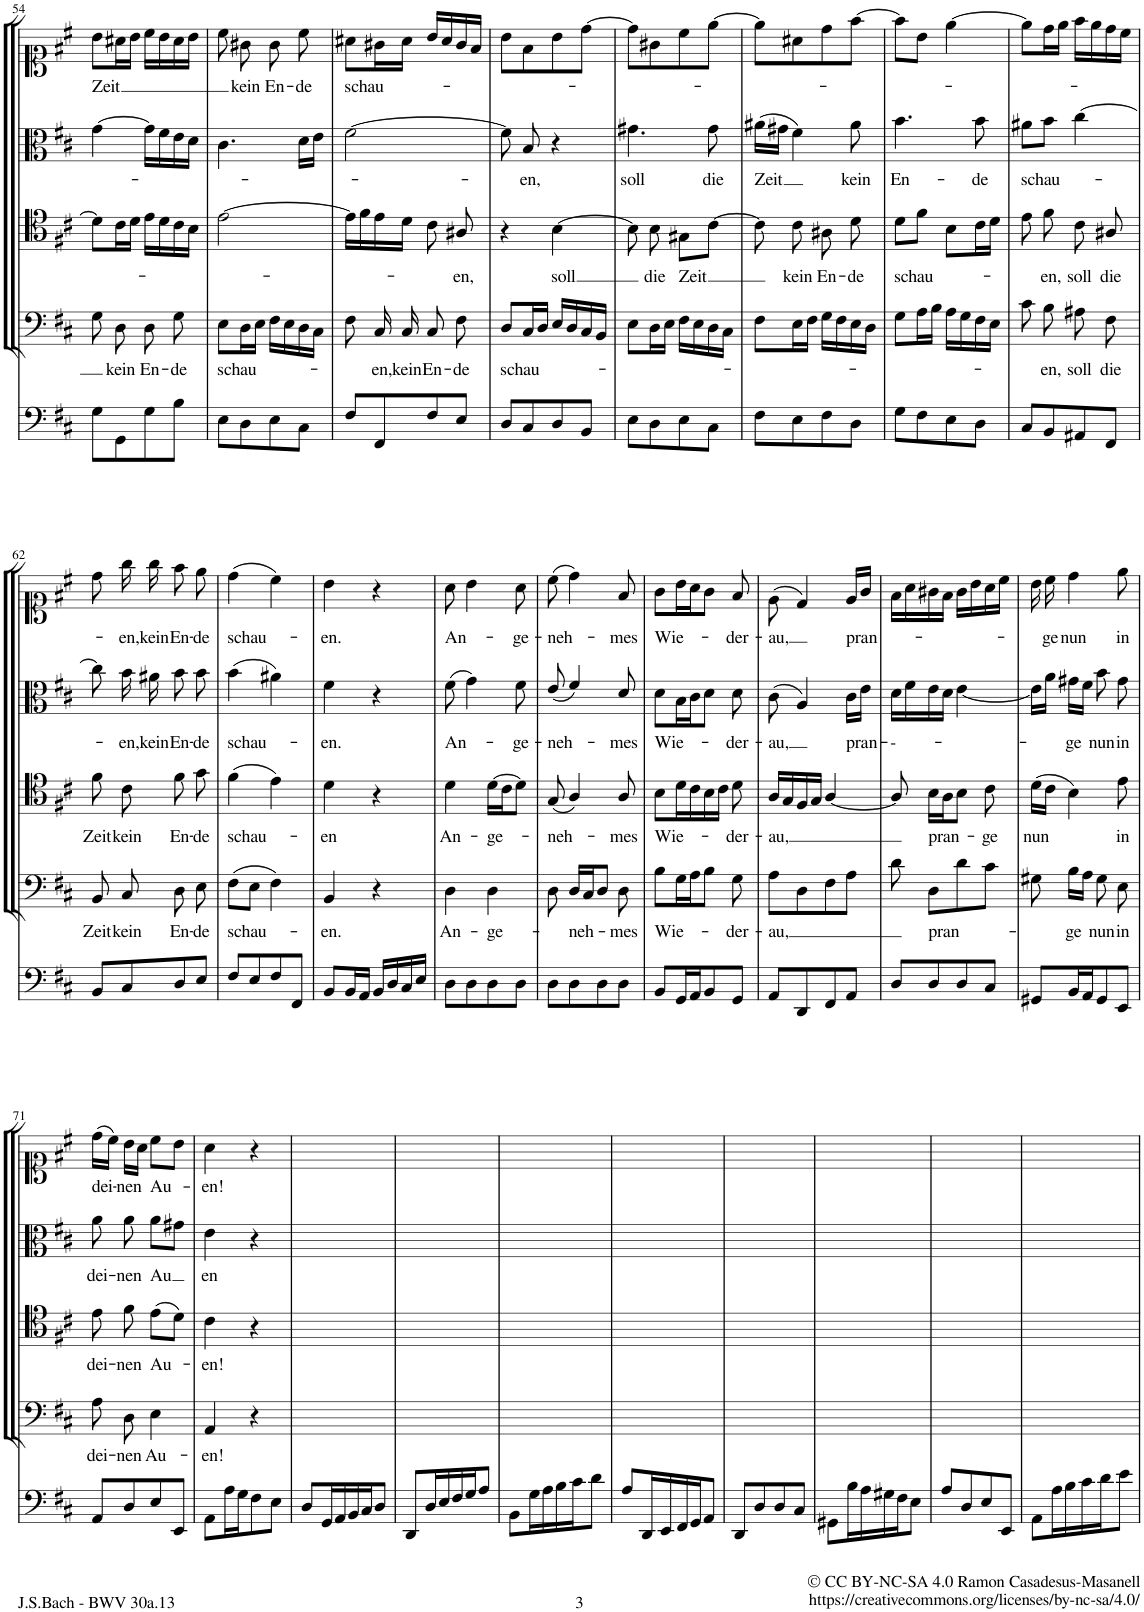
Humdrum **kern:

**kern	**kern	**text	**kern	**text	**kern	**text	**kern	**text
*part5	*part4	*part4	*part3	*part3	*part2	*part2	*part1	*part1
*staff5	*staff4	*staff4	*staff3	*staff3	*staff2	*staff2	*staff1	*staff1
*I"Continuo	*I"Basso	*	*I"Tenore	*	*I"Alto	*	*I"Soprano	*
!!LO:PB:g=z
*clefF4	*clefF4	*	*clefC4	*	*clefC3	*	*clefC1	*
*k[f#c#]	*k[f#c#]	*	*k[f#c#]	*	*k[f#c#]	*	*k[f#c#]	*
*M2/4	*M2/4	*	*M2/4	*	*M2/4	*	*M2/4	*
=54	=54	=54	=54	=54	=54	=54	=54	=54
!	!	!	!	!	!	!	!	!LO:LY:b
8G\L	8G\	.	8d\L]	.	[>4g\	.	8b\L	Zeit
!	!	!LO:LY:b	!	!	!	!	!	!
8GG\	8D\	-kein	16c#\L	.	.	.	16a#X\L	.
.	.	.	16d\JJ	.	.	.	16b\JJ	.
!	!	!LO:LY:b	!	!	!	!	!	!
8G\	8D\	En-	16e\LL	.	16g\LL]	.	16cc#\LL	.
.	.	.	16d\	.	16f#\	.	16b\	.
!	!	!LO:LY:b	!	!	!	!	!	!
8B\J	8G\	-de	16c#\	.	16e\	.	16a#\	.
.	.	.	16B\JJ	.	16d\JJ	.	16b\JJ	.
=55	=55	=55	=55	=55	=55	=55	=55	=55
!	!	!LO:LY:b	!	!	!	!	!	!
8E\L	8E\L	schau-	[>2e\	.	4.c#\	.	8cc#\	.
!	!	!	!	!	!	!	!	!LO:LY:b
8D\	16D\L	.	.	.	.	.	8g#X\	-kein
.	16E\JJ	.	.	.	.	.	.	.
!	!	!	!	!	!	!	!	!LO:LY:b
8E\	16F#\LL	.	.	.	.	.	8g#\	En-
.	16E\	.	.	.	.	.	.	.
!	!	!	!	!	!	!	!	!LO:LY:b
8C#\J	16D\	.	.	.	16d\LL	.	8cc#\	-de
.	16C#\JJ	.	.	.	16e\JJ	.	.	.
=56	=56	=56	=56	=56	=56	=56	=56	=56
!	!	!	!	!	!	!	!	!LO:LY:b
8F#/L	8F#\	.	16e\LL]	.	[>2f#\	.	8a#X\L	schau-
.	.	.	16f#\	.	.	.	.	.
!	!	!LO:LY:b	!	!	!	!	!	!
8FF#/	16C#/	-en,	16e\	.	.	.	16g#X\L	.
!	!	!LO:LY:b	!	!	!	!	!	!
.	16C#/	-kein	16d\JJ	.	.	.	16a#\JJ	.
!	!	!LO:LY:b	!	!	!	!	!	!
8F#/	8C#/	En-	8c#\	.	.	.	16b/LL	.
.	.	.	.	.	.	.	16a#/	.
!	!	!LO:LY:b	!	!LO:LY:b	!	!	!	!
8E/J	8F#\	-de	8A#X/	-en,	.	.	16g#/	.
.	.	.	.	.	.	.	16f#/JJ	.
=57	=57	=57	=57	=57	=57	=57	=57	=57
!	!	!LO:LY:b	!	!	!	!	!	!
8D/L	8D/L	schau-	4r	.	8f#\]	.	8b\L	.
!	!	!	!	!	!	!LO:LY:b	!	!
8C#/	16C#/L	.	.	.	8B/	-en,	8f#\	.
.	16D/JJ	.	.	.	.	.	.	.
!	!	!	!	!LO:LY:b	!	!	!	!
8D/	16E/LL	.	[>4B\	soll	4r	.	8b\	.
.	16D/	.	.	.	.	.	.	.
8BB/J	16C#/	.	.	.	.	.	[>8dd\J	.
.	16BB/JJ	.	.	.	.	.	.	.
=58	=58	=58	=58	=58	=58	=58	=58	=58
!	!	!	!	!	!	!LO:LY:b	!	!
8E\L	8E\L	.	8B\]	.	4.g#X\	soll	8dd\L]	.
!	!	!	!	!LO:LY:b	!	!	!	!
8D\	16D\L	.	8B\	die	.	.	8g#X\	.
.	16E\JJ	.	.	.	.	.	.	.
!	!	!	!	!LO:LY:b	!	!	!	!
8E\	16F#\LL	.	8G#X\L	Zeit	.	.	8cc#\	.
.	16E\	.	.	.	.	.	.	.
!	!	!	!	!	!	!LO:LY:b	!	!
8C#\J	16D\	.	[>8c#\J	.	8g#\	die	[>8ee\J	.
.	16C#\JJ	.	.	.	.	.	.	.
=59	=59	=59	=59	=59	=59	=59	=59	=59
!	!	!	!	!	!	!LO:LY:b	!	!
8F#\L	8F#\L	.	8c#\]	.	(16a#X\LL	Zeit	8ee\L]	.
.	.	.	.	.	16g#X\JJ	.	.	.
!	!	!	!	!LO:LY:b	!	!	!	!
8E\	16E\L	.	8c#\	-kein	4f#\)	.	8a#X\	.
.	16F#\JJ	.	.	.	.	.	.	.
!	!	!	!	!LO:LY:b	!	!	!	!
8F#\	16G\LL	.	8A#X\	En-	.	.	8dd\	.
.	16F#\	.	.	.	.	.	.	.
!	!	!	!	!LO:LY:b	!	!LO:LY:b	!	!
8D\J	16E\	.	8d\	-de	8a#\	kein	[>8ff#\J	.
.	16D\JJ	.	.	.	.	.	.	.
=60	=60	=60	=60	=60	=60	=60	=60	=60
!	!	!	!	!LO:LY:b	!	!LO:LY:b	!	!
8G\L	8G\L	.	8d\L	schau-	4.b\	En-	8ff#\L]	.
8F#\	16A\L	.	8f#\J	.	.	.	8b\J	.
.	16B\JJ	.	.	.	.	.	.	.
8E\	16A\LL	.	8B\L	.	.	.	[>4ee\	.
.	16G\	.	.	.	.	.	.	.
!	!	!	!	!	!	!LO:LY:b	!	!
8D\J	16F#\	.	16c#\L	.	8b\	-de	.	.
.	16E\JJ	.	16d\JJ	.	.	.	.	.
=61	=61	=61	=61	=61	=61	=61	=61	=61
!	!	!	!	!	!	!LO:LY:b	!	!
8C#/L	8c#\	.	8e\	.	8a#X\L	schau-	8ee\L]	.
!	!	!LO:LY:b	!	!LO:LY:b	!	!	!	!
8BB/	8B\	en,	8f#\	en,	8b\J	.	16dd\L	.
.	.	.	.	.	.	.	16ee\JJ	.
!	!	!LO:LY:b	!	!LO:LY:b	!	!	!	!
8AA#X/	8A#X\	soll	8c#\	soll	[>4cc#\	.	16ff#\LL	.
.	.	.	.	.	.	.	16ee\	.
!	!	!LO:LY:b	!	!LO:LY:b	!	!	!	!
8FF#/J	8F#\	die	8A#X/	die	.	.	16dd\	.
.	.	.	.	.	.	.	16cc#\JJ	.
!!LO:LB:g=z
=62	=62	=62	=62	=62	=62	=62	=62	=62
!	!	!LO:LY:b	!	!LO:LY:b	!	!	!	!
8BB/L	8BB/	Zeit	8f#\	Zeit	8cc#\]	.	8dd\	.
!	!	!LO:LY:b	!	!LO:LY:b	!	!LO:LY:b	!	!LO:LY:b
8C#/	8C#/	kein	8c#\	kein	16b\	-en,	16gg\	-en,
!	!	!	!	!	!	!LO:LY:b	!	!LO:LY:b
.	.	.	.	.	16a#X\	kein	16gg\	kein
!	!	!LO:LY:b	!	!LO:LY:b	!	!LO:LY:b	!	!LO:LY:b
8D/	8D\	En-	8f#\	En-	8b\	En-	8ff#\	En-
!	!	!LO:LY:b	!	!LO:LY:b	!	!LO:LY:b	!	!LO:LY:b
8E/J	8E\	-de	8g\	-de	8b\	-de	8ee\	-de
=63	=63	=63	=63	=63	=63	=63	=63	=63
!	!	!LO:LY:b	!	!LO:LY:b	!	!LO:LY:b	!	!LO:LY:b
8F#/L	(8F#\L	schau-	(4f#\	schau-	(4b\	schau-	(4dd\	schau-
8E/	8E\J	.	.	.	.	.	.	.
8F#/	4F#\)	.	4e\)	.	4a#X\)	.	4cc#\)	.
8FF#/J	.	.	.	.	.	.	.	.
=64	=64	=64	=64	=64	=64	=64	=64	=64
!	!	!LO:LY:b	!	!LO:LY:b	!	!LO:LY:b	!	!LO:LY:b
8BB/L	4BB/	-en.	4d\	-en	4f#\	-en.	4b\	-en.
16BB/L	.	.	.	.	.	.	.	.
16AA/JJ	.	.	.	.	.	.	.	.
16BB/LL	4r	.	4r	.	4r	.	4r	.
16D/	.	.	.	.	.	.	.	.
16C#/	.	.	.	.	.	.	.	.
16E/JJ	.	.	.	.	.	.	.	.
=65	=65	=65	=65	=65	=65	=65	=65	=65
!	!	!LO:LY:b	!	!LO:LY:b	!	!LO:LY:b	!	!LO:LY:b
8D\L	4D\	An-	4d\	An-	(8f#\	An-	8a\	An-
8D\	.	.	.	.	4g\)	.	4b\	.
!	!	!LO:LY:b	!	!LO:LY:b	!	!	!	!
8D\	4D\	-ge-	[>16d\LL	-ge-	.	.	.	.
.	.	.	16c#\J	.	.	.	.	.
!	!	!	!	!	!	!LO:LY:b	!	!LO:LY:b
8D\J	.	.	8d\J]	.	8f#\	-ge-	8a\	-ge-
=66	=66	=66	=66	=66	=66	=66	=66	=66
!	!	!	!	!LO:LY:b	!	!LO:LY:b	!	!LO:LY:b
8D\L	8D\	.	(8G/	-neh-	(8e/	-neh-	(8cc#\	-neh-
!	!	!LO:LY:b	!	!	!	!	!	!
8D\	16D/LL	-neh-	4A/)	.	4f#/)	.	4dd\)	.
.	16C#/J	.	.	.	.	.	.	.
8D\	8D/J	.	.	.	.	.	.	.
!	!	!LO:LY:b	!	!LO:LY:b	!	!LO:LY:b	!	!LO:LY:b
8D\J	8D\	-mes	8A/	-mes	8d/	-mes	8f#/	-mes
=67	=67	=67	=67	=67	=67	=67	=67	=67
!	!	!LO:LY:b	!	!LO:LY:b	!	!LO:LY:b	!	!LO:LY:b
8BB/L	8B\L	Wie-	8B\L	Wie-	8d\L	Wie-	8g\L	Wie-
16GG/L	16G\L	.	16d\L	.	16B\L	.	16b\L	.
16AA/J	16A\J	.	16c#\	.	16c#\J	.	16a\J	.
8BB/	8B\J	.	16B\	.	8d\J	.	8g\J	.
.	.	.	16c#\JJ	.	.	.	.	.
!	!	!LO:LY:b	!	!LO:LY:b	!	!LO:LY:b	!	!LO:LY:b
8GG/J	8G\	-der-	8d\	-der-	8d\	der-	8f#/	-der-
=68	=68	=68	=68	=68	=68	=68	=68	=68
!	!	!LO:LY:b	!	!LO:LY:b	!	!LO:LY:b	!	!LO:LY:b
8AA/L	8A\L	-au,	16A/LL	-au,	(8c#\	-au,	(>8e\	-au,
.	.	.	16G/	.	.	.	.	.
8DD/	8D\	.	16F#/	.	4A/)	.	4d/)	.
.	.	.	16G/JJ	.	.	.	.	.
8FF#/	8F#\	.	[<4A/	.	.	.	.	.
!	!	!	!	!	!	!LO:LY:b	!	!LO:LY:b
8AA/J	8A\J	.	.	.	16c#\LL	pran-	16e/LL	pran-
.	.	.	.	.	16e\JJ	.	16g/JJ	.
=69	=69	=69	=69	=69	=69	=69	=69	=69
!	!	!	!	!	!	!LO:LY:b	!	!
8D/L	8d\	.	8A/]	.	16d\LL	---	16f#\LL	.
.	.	.	.	.	16f#\	.	16a\	.
!	!	!LO:LY:b	!	!LO:LY:b	!	!	!	!
8D/	8D\L	pran-	16B\LL	pran-	16e\	.	16g#X\	.
.	.	.	16A\J	.	16d\JJ	.	16f#\JJ	.
8D/	8d\	.	8B\J	.	[<4e\	.	16g#\LL	.
.	.	.	.	.	.	.	16b\	.
!	!	!	!	!LO:LY:b	!	!	!	!
8C#/J	8c#\J	.	8c#\	-ge	.	.	16a\	.
.	.	.	.	.	.	.	16cc#\JJ	.
=70	=70	=70	=70	=70	=70	=70	=70	=70
!	!	!	!	!LO:LY:b	!	!	!	!
8GG#X/L	8G#X\	.	(16d\LL	nun	16e\LL]	.	16b\	.
!	!	!	!	!	!	!	!	!LO:LY:b
.	.	.	16c#\JJ	.	16a\JJ	.	16cc#\	-ge
!	!	!LO:LY:b	!	!	!	!LO:LY:b	!	!LO:LY:b
16BB/L	16B\LL	-ge	4B\)	.	16g#X\LL	-ge	4dd\	nun
16AA/J	16A\JJ	.	.	.	16f#\JJ	.	.	.
!	!	!LO:LY:b	!	!	!	!LO:LY:b	!	!
8GG#/	8G#\	nun	.	.	8b\	nun	.	.
!	!	!LO:LY:b	!	!LO:LY:b	!	!LO:LY:b	!	!LO:LY:b
8EE/J	8E\	in	8e\	in	8g#\	in	8ee\	in
!!LO:LB:g=z
=71	=71	=71	=71	=71	=71	=71	=71	=71
!	!	!LO:LY:b	!	!LO:LY:b	!	!LO:LY:b	!	!LO:LY:b
8AA/L	8A\	dei-	8e\	dei-	8a\	dei-	(16dd\LL	dei-
.	.	.	.	.	.	.	16cc#\JJ)	.
!	!	!LO:LY:b	!	!LO:LY:b	!	!LO:LY:b	!	!LO:LY:b
8D/	8D\	-nen	8f#\	-nen	8a\	-nen	16b\LL	-nen
.	.	.	.	.	.	.	16a\JJ	.
!	!	!LO:LY:b	!	!LO:LY:b	!	!LO:LY:b	!	!LO:LY:b
8E/	4E\	Au-	(8e\L	Au-	8a\L	Au	8cc#\L	Au-
8EE/J	.	.	8d\J)	.	8g#X\J	.	8b\J	.
=72	=72	=72	=72	=72	=72	=72	=72	=72
!	!	!LO:LY:b	!	!LO:LY:b	!	!LO:LY:b	!	!LO:LY:b
8AA\L	4AA/	-en!	4c#\	-en!	4e\	en	4a\	-en!
16A\L	.	.	.	.	.	.	.	.
16G\J	.	.	.	.	.	.	.	.
8F#\	4r	.	4r	.	4r	.	4r	.
8E\J	.	.	.	.	.	.	.	.
=73	=73	=73	=73	=73	=73	=73	=73	=73
8D/L	2ryy	.	2ryy	.	2ryy	.	2ryy	.
16GG/L	.	.	.	.	.	.	.	.
16AA/	.	.	.	.	.	.	.	.
16BB/	.	.	.	.	.	.	.	.
16C#/J	.	.	.	.	.	.	.	.
8D/J	.	.	.	.	.	.	.	.
=74	=74	=74	=74	=74	=74	=74	=74	=74
8DD/L	2ryy	.	2ryy	.	2ryy	.	2ryy	.
16D/L	.	.	.	.	.	.	.	.
16E/	.	.	.	.	.	.	.	.
16F#/	.	.	.	.	.	.	.	.
16G/J	.	.	.	.	.	.	.	.
8A/J	.	.	.	.	.	.	.	.
=75	=75	=75	=75	=75	=75	=75	=75	=75
8BB\L	2ryy	.	2ryy	.	2ryy	.	2ryy	.
16G\L	.	.	.	.	.	.	.	.
16A\	.	.	.	.	.	.	.	.
16B\	.	.	.	.	.	.	.	.
16c#\J	.	.	.	.	.	.	.	.
8d\J	.	.	.	.	.	.	.	.
=76	=76	=76	=76	=76	=76	=76	=76	=76
8A/L	2ryy	.	2ryy	.	2ryy	.	2ryy	.
16DD/L	.	.	.	.	.	.	.	.
16EE/	.	.	.	.	.	.	.	.
16FF#/	.	.	.	.	.	.	.	.
16GG/J	.	.	.	.	.	.	.	.
8AA/J	.	.	.	.	.	.	.	.
=77	=77	=77	=77	=77	=77	=77	=77	=77
8DD/L	2ryy	.	2ryy	.	2ryy	.	2ryy	.
8D/	.	.	.	.	.	.	.	.
8D/	.	.	.	.	.	.	.	.
8C#/J	.	.	.	.	.	.	.	.
=78	=78	=78	=78	=78	=78	=78	=78	=78
8GG#X\L	2ryy	.	2ryy	.	2ryy	.	2ryy	.
16B\L	.	.	.	.	.	.	.	.
16A\	.	.	.	.	.	.	.	.
16G#X\	.	.	.	.	.	.	.	.
16F#\J	.	.	.	.	.	.	.	.
8E\J	.	.	.	.	.	.	.	.
=79	=79	=79	=79	=79	=79	=79	=79	=79
8A/L	2ryy	.	2ryy	.	2ryy	.	2ryy	.
8D/	.	.	.	.	.	.	.	.
8E/	.	.	.	.	.	.	.	.
8EE/J	.	.	.	.	.	.	.	.
=80	=80	=80	=80	=80	=80	=80	=80	=80
8AA\L	2ryy	.	2ryy	.	2ryy	.	2ryy	.
16A\L	.	.	.	.	.	.	.	.
16B\	.	.	.	.	.	.	.	.
16c#\	.	.	.	.	.	.	.	.
16d\J	.	.	.	.	.	.	.	.
8e\J	.	.	.	.	.	.	.	.
=	=	=	=	=	=	=	=	=
*-	*-	*-	*-	*-	*-	*-	*-	*-
